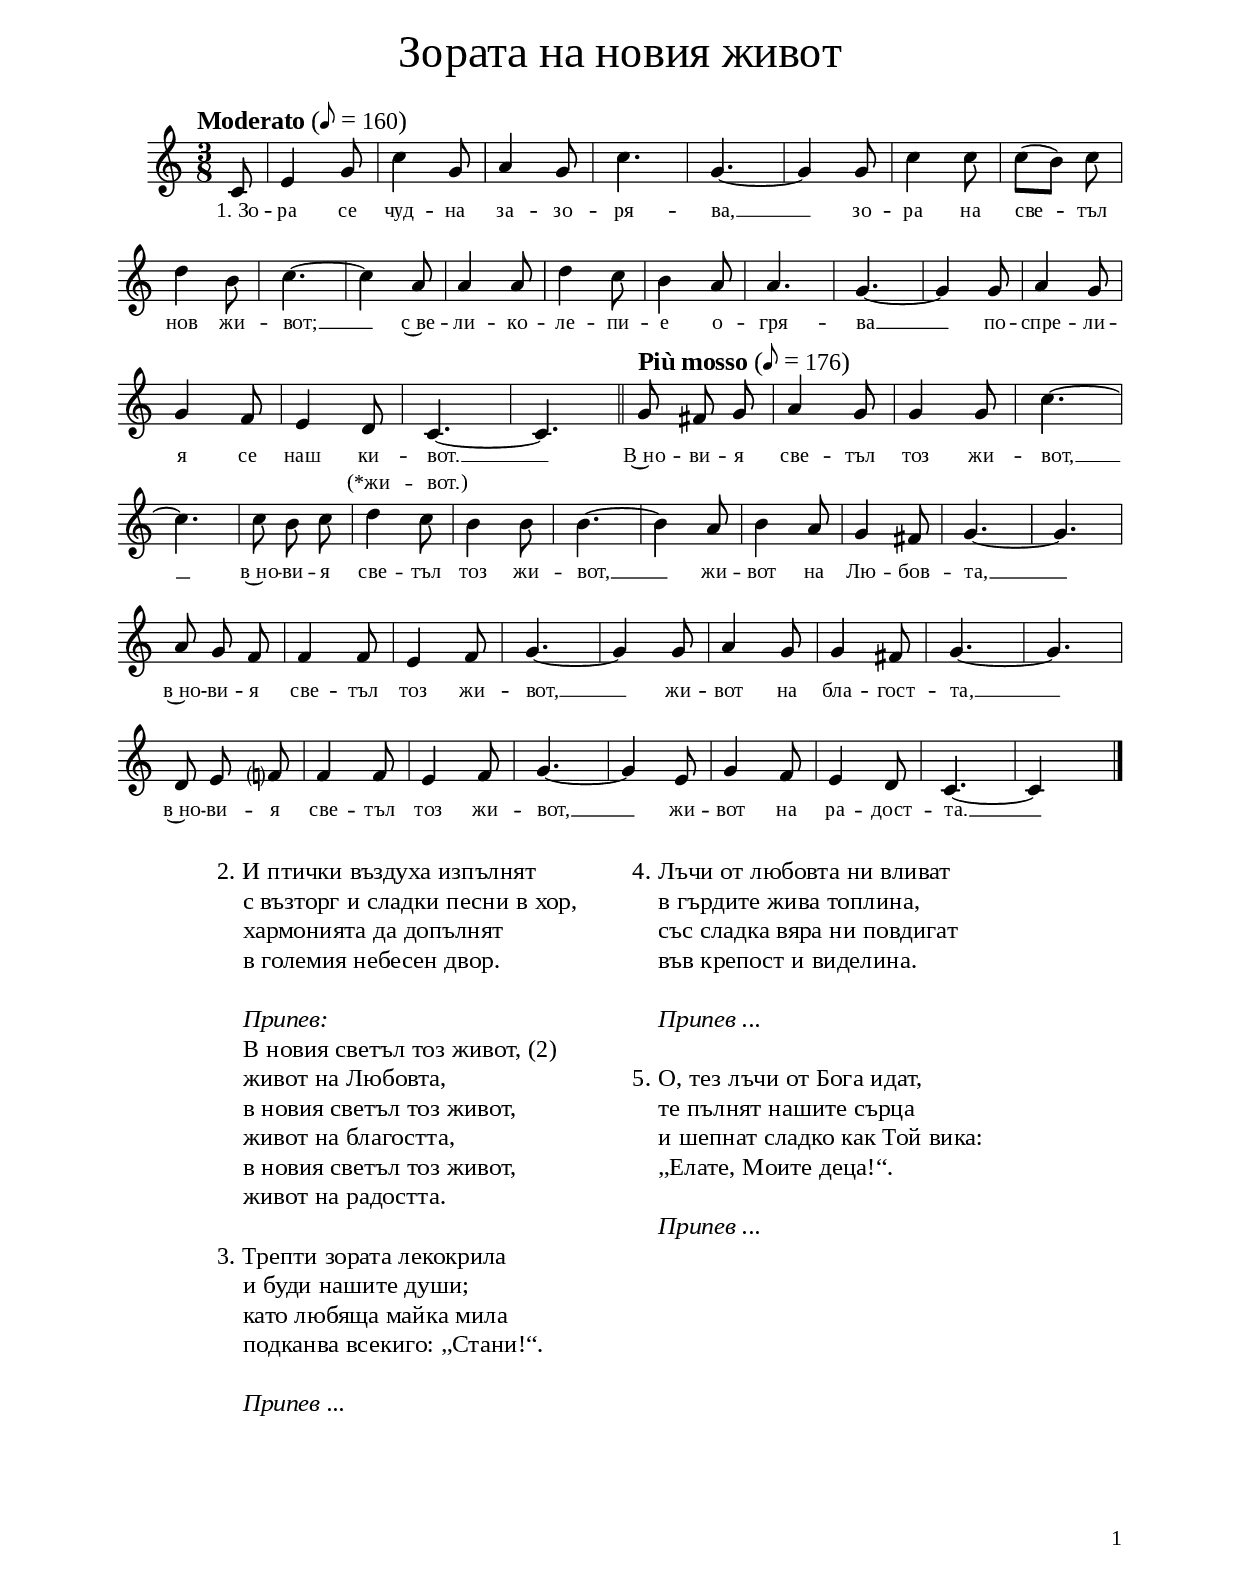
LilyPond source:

\version "2.24.3"

% include paper part and global functions
\include "include/globals.ily"

\bookpart {
  \label #'ref016
  \tocItem \markup "Зората на новия живот"
  \include "include/bookpart-paper.ily"
  \score {
    \include "include/score-layout.ily"

    \new Voice \absolute  {
      \clef treble
      \key c \major
      \time 3/8
      \tempoFunc "Moderato" 8 "160"
      \partial 8
      \autoBeamOff
      c'8 |e'4 g'8|c''4 g'8 |a'4 g'8 |c''4.| g'4. ~ |  g'4 g'8 |
      c''4 c''8| \once \autoBeamOn c''8 ([  b'8  ])  \noBeam  c''8 |  \break d''4 b'8  |c''4. ~ | c''4  a'8| a'4 a'8|
      d''4  c''8| b'4 a'8| a'4. | g'4. ~ | g'4  g'8 | a'4 g'8 \break | g'4 f'8 |
      e'4 d'8| c'4. ~ | c'4.  | \bar "||"
      \tempoFunc "Più mosso" 8 "176"
      g'8  fis'8 g'8 | a'4 g'8 | g'4 g'8 | c''4. ~ |  \break
      c''4.  | c''8 b'8 c''8| d''4 c''8 | b'4  b'8 | b'4. ~ | b'4   a'8| b'4 a'8 | g'4 fis'8 | g'4. ~ | g'4.  |  \break
      a'8 g'8 f'8 | f'4 f'8 | e'4 f'8 | g'4. ~ | g'4  g'8 | a'4 g'8 | g'4 fis'8 | g'4. ~ | g'4. | \break
      d'8 e'8 f'?8| f'4 f'8 | e'4 f'8 | g'4. ~ |g'4  e'8 | g'4 f'8 | e'4 d'8 | c'4. ~ | c' 4 s8 | \bar "|."
    }

    \addlyrics  {
      "1. Зо" -- ра се чуд -- на за -- зо -- ря -- ва, __ зо --
      ра на све -- тъл нов жи -- вот; __ с~ве -- ли -- ко --
      ле -- пи -- е о -- гря -- ва __  по -- спре -- ли -- я се
      наш ки -- вот. __  В~но -- ви -- я све -- тъл тоз жи -- вот, __
      в~но -- ви -- я све -- тъл тоз жи -- вот, __  жи -- вот на
      Лю -- бов -- та, __   в~но -- ви -- я све -- тъл тоз жи -- вот, __
      жи -- вот на бла -- гост -- та, __  в~но -- ви -- я све -- тъл
      тоз жи -- вот, __  жи -- вот на ра -- дост -- та. __
    }
    \addlyrics {
      \repeat unfold 32 { \skip 2 } (*жи -- вот.)
    }

    \header {
      title = \titleFunc #'ref_desc_1 "Зората на новия живот" "Zorata na Novija život"
    }

    \midi{}
  } % score


  \markup \abs-fontsize #12 {
    \hspace #10
    \override #`(baseline-skip . ,bgCoupletBaselineSkip) % affects space between column lines
    \column {
      \line { 2. И птички въздуха изпълнят }
      \line {   "   " с възторг и сладки песни в хор, }
      \line {   "   " хармонията да допълнят }
      \line {   "   " в големия небесен двор.}

      \line { " " }
      \line { "   " \italic {Припев: } }
      \line {  "   " В новия светъл тоз живот, (2) }
      \line { "   " живот на Любовта, }
      \line {  "   " в новия светъл тоз живот,}
      \line { "   " живот на благостта, }
      \line { "   "  в новия светъл тоз живот,}
      \line {  "   " живот на радостта.}
      \line { " " }

      \line { 3. Трепти зората лекокрила  }
      \line {   "   " и буди нашите души; }
      \line {   "   " като любяща майка мила}
      \line {   "   " подканва всекиго: „Стани!“.}

      \line { " " }
      \line { "   " \italic {Припев ...} }
      \line { " " }

    }
    \hspace #5
    \override #`(baseline-skip . ,bgCoupletBaselineSkip) % affects space between column lines
    \column {
      \line { 4. Лъчи от  любовта ни вливат }
      \line {   "   " в гърдите жива топлина, }
      \line {   "   " със сладка вяра ни повдигат }
      \line {   "   " във крепост и виделина. }

      \line { " " }
      \line { "   " \italic {Припев ...} }
      \line { " " }

      \line { 5.  О, тез лъчи от Бога идат, }
      \line {   "   " те пълнят нашите сърца }
      \line {   "   " и шепнат сладко как Той вика: }
      \line {   "   " „Елате, Mоите деца!“. }
      \line { " " }
      \line { "   " \italic {Припев ...} }
      \line { " " }
    }
  } % markup

} % bookpart
